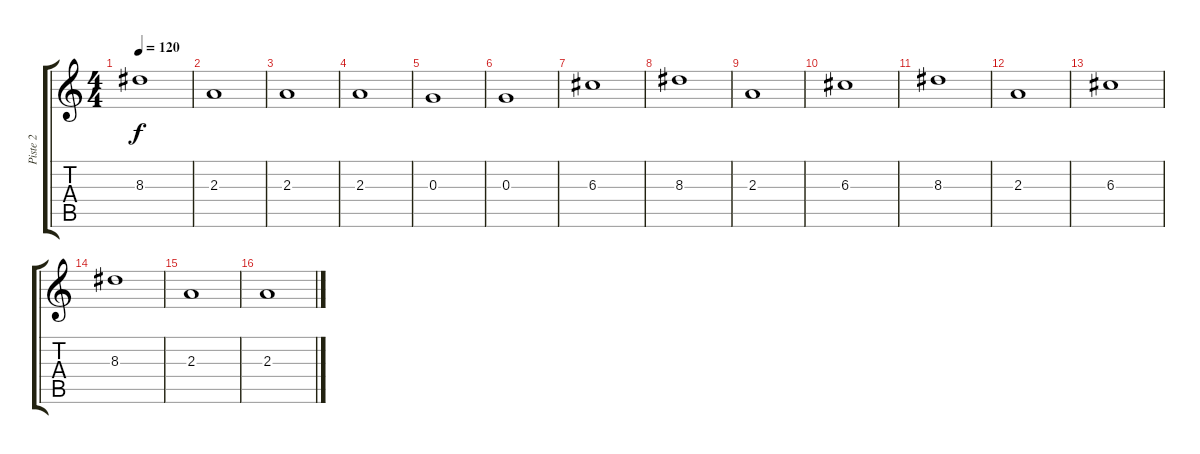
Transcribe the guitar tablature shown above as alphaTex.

\track ("Piste 2" "Piste 2") {instrument distortionguitar}
\staff {score tabs}
\tuning (E4 B3 G3 D3 A2 E2) {hide}
\ts (4 4)
\tempo 120
\clef g2
\ks c
8.3.1{dy f volume 5} |
2.3.1 |
2.3.1 |
2.3.1{volume 5} |
0.3.1 |
0.3.1 |
6.3.1{volume 5} |
8.3.1 |
2.3.1 |
6.3.1{volume 5} |
8.3.1 |
2.3.1 |
6.3.1{volume 5} |
8.3.1{volume 5} |
2.3.1 |
2.3.1
